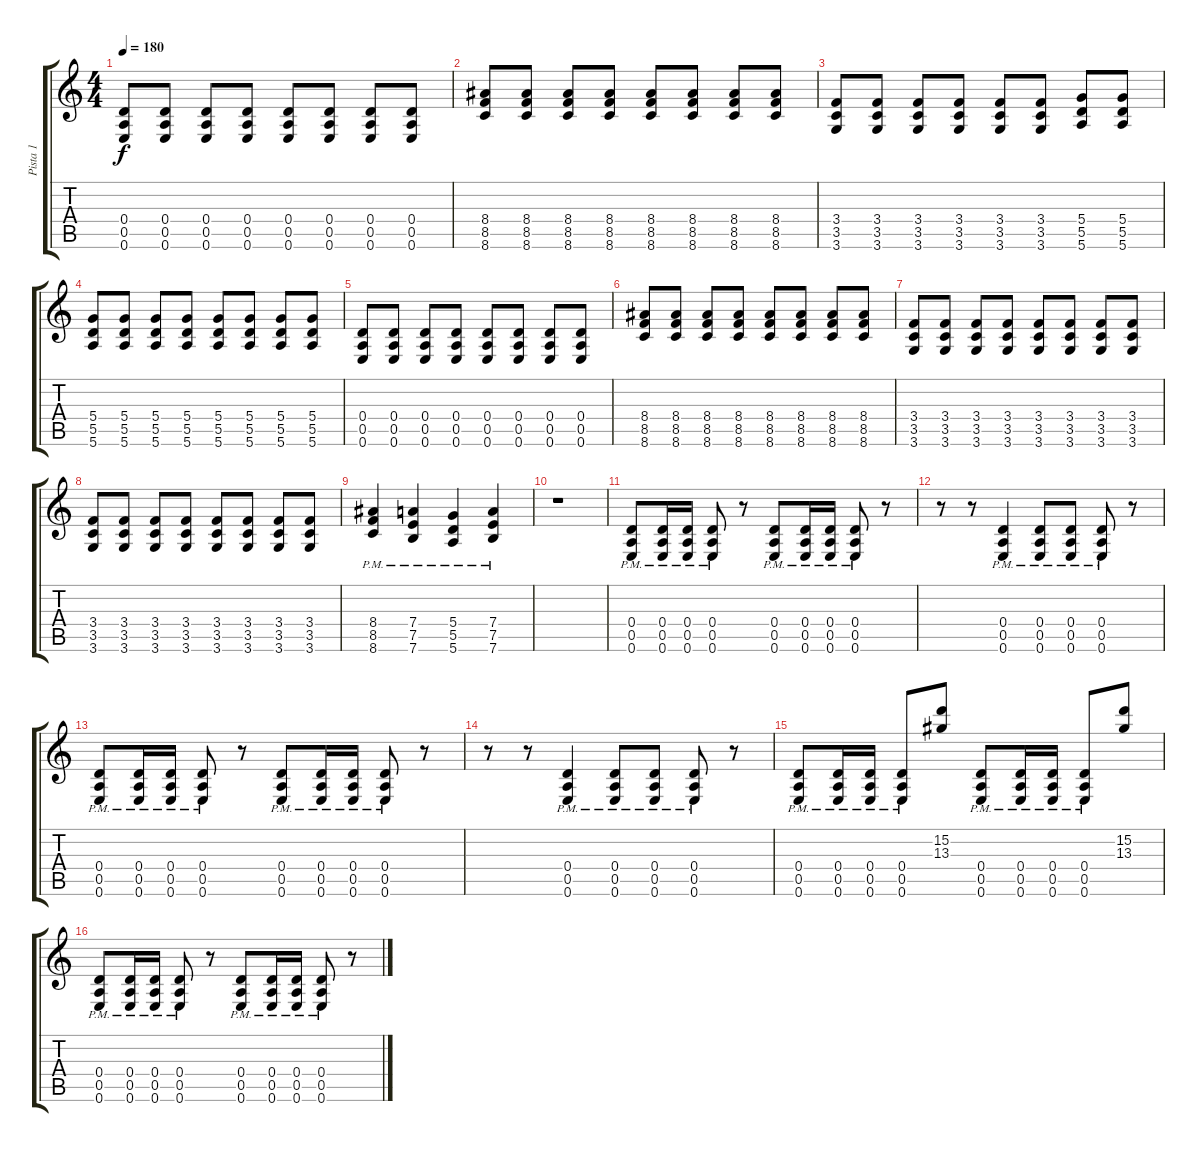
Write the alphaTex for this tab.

\track ("Pista 1" "Pista 1") {instrument distortionguitar}
\staff {score tabs}
\tuning (E4 B3 G3 D3 A2 E2) {hide}
\ts (4 4)
\tempo 180
\clef g2
\ks c
(0.4 0.5 0.6).8{dy f} (0.4 0.5 0.6).8 (0.4 0.5 0.6).8 (0.4 0.5 0.6).8 (0.4 0.5 0.6).8 (0.4 0.5 0.6).8 (0.4 0.5 0.6).8 (0.4 0.5 0.6).8 |
(8.4 8.5 8.6).8 (8.4 8.5 8.6).8 (8.4 8.5 8.6).8 (8.4 8.5 8.6).8 (8.4 8.5 8.6).8 (8.4 8.5 8.6).8 (8.4 8.5 8.6).8 (8.4 8.5 8.6).8 |
(3.4 3.5 3.6).8 (3.4 3.5 3.6).8 (3.4 3.5 3.6).8 (3.4 3.5 3.6).8 (3.4 3.5 3.6).8 (3.4 3.5 3.6).8 (5.4 5.5 5.6).8 (5.4 5.5 5.6).8 |
(5.4 5.5 5.6).8 (5.4 5.5 5.6).8 (5.4 5.5 5.6).8 (5.4 5.5 5.6).8 (5.4 5.5 5.6).8 (5.4 5.5 5.6).8 (5.4 5.5 5.6).8 (5.4 5.5 5.6).8 |
(0.4 0.5 0.6).8 (0.4 0.5 0.6).8 (0.4 0.5 0.6).8 (0.4 0.5 0.6).8 (0.4 0.5 0.6).8 (0.4 0.5 0.6).8 (0.4 0.5 0.6).8 (0.4 0.5 0.6).8 |
(8.4 8.5 8.6).8 (8.4 8.5 8.6).8 (8.4 8.5 8.6).8 (8.4 8.5 8.6).8 (8.4 8.5 8.6).8 (8.4 8.5 8.6).8 (8.4 8.5 8.6).8 (8.4 8.5 8.6).8 |
(3.4 3.5 3.6).8 (3.4 3.5 3.6).8 (3.4 3.5 3.6).8 (3.4 3.5 3.6).8 (3.4 3.5 3.6).8 (3.4 3.5 3.6).8 (3.4 3.5 3.6).8 (3.4 3.5 3.6).8 |
(3.4 3.5 3.6).8 (3.4 3.5 3.6).8 (3.4 3.5 3.6).8 (3.4 3.5 3.6).8 (3.4 3.5 3.6).8 (3.4 3.5 3.6).8 (3.4 3.5 3.6).8 (3.4 3.5 3.6).8 |
(8.4{pm} 8.5{pm} 8.6{pm}).4 (7.4{pm} 7.5{pm} 7.6{pm}).4 (5.4{pm} 5.5{pm} 5.6{pm}).4 (7.4{pm} 7.5{pm} 7.6{pm}).4 |
r.1 |
(0.4{pm} 0.5{pm} 0.6{pm}).8 (0.4{pm} 0.5{pm} 0.6{pm}).16 (0.4{pm} 0.5{pm} 0.6{pm}).16 (0.4{pm} 0.5{pm} 0.6{pm}).8 r.8 (0.4{pm} 0.5{pm} 0.6{pm}).8 (0.4{pm} 0.5{pm} 0.6{pm}).16 (0.4{pm} 0.5{pm} 0.6{pm}).16 (0.4{pm} 0.5{pm} 0.6{pm}).8 r.8 |
r.8 r.8 (0.4{pm} 0.5{pm} 0.6{pm}).4 (0.4{pm} 0.5{pm} 0.6{pm}).8 (0.4{pm} 0.5{pm} 0.6{pm}).8 (0.4{pm} 0.5{pm} 0.6{pm}).8 r.8 |
(0.4{pm} 0.5{pm} 0.6{pm}).8 (0.4{pm} 0.5{pm} 0.6{pm}).16 (0.4{pm} 0.5{pm} 0.6{pm}).16 (0.4{pm} 0.5{pm} 0.6{pm}).8 r.8 (0.4{pm} 0.5{pm} 0.6{pm}).8 (0.4{pm} 0.5{pm} 0.6{pm}).16 (0.4{pm} 0.5{pm} 0.6{pm}).16 (0.4{pm} 0.5{pm} 0.6{pm}).8 r.8 |
r.8 r.8 (0.4{pm} 0.5{pm} 0.6{pm}).4 (0.4{pm} 0.5{pm} 0.6{pm}).8 (0.4{pm} 0.5{pm} 0.6{pm}).8 (0.4{pm} 0.5{pm} 0.6{pm}).8 r.8 |
(0.4{pm} 0.5{pm} 0.6{pm}).8 (0.4{pm} 0.5{pm} 0.6{pm}).16 (0.4{pm} 0.5{pm} 0.6{pm}).16 (0.4{pm} 0.5{pm} 0.6{pm}).8 (15.2 13.3).8 (0.4{pm} 0.5{pm} 0.6{pm}).8 (0.4{pm} 0.5{pm} 0.6{pm}).16 (0.4{pm} 0.5{pm} 0.6{pm}).16 (0.4{pm} 0.5{pm} 0.6{pm}).8 (15.2 13.3).8 |
(0.4{pm} 0.5{pm} 0.6{pm}).8 (0.4{pm} 0.5{pm} 0.6{pm}).16 (0.4{pm} 0.5{pm} 0.6{pm}).16 (0.4{pm} 0.5{pm} 0.6{pm}).8 r.8 (0.4{pm} 0.5{pm} 0.6{pm}).8 (0.4{pm} 0.5{pm} 0.6{pm}).16 (0.4{pm} 0.5{pm} 0.6{pm}).16 (0.4{pm} 0.5{pm} 0.6{pm}).8 r.8
